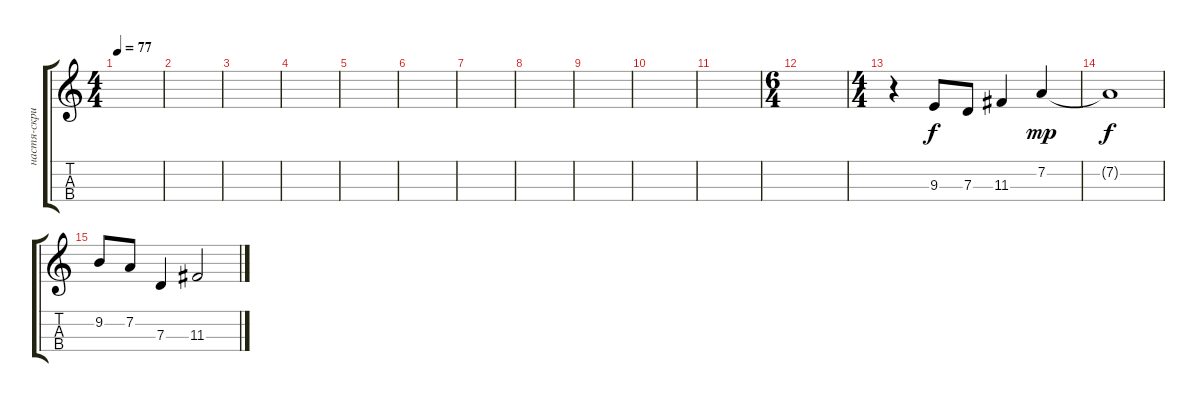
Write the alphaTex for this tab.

\track ("настя-скрипчет" "настя-скри") {instrument violin}
\staff {score tabs}
\tuning (A4 D4 G3 C3) {hide}
\ts (4 4)
\tempo 77
\clef g2
\ks c
|
|
|
|
|
|
|
|
|
|
|
\ts (6 4)
|
\ts (4 4)
r.4 9.3.8 7.3.8 11.3.4 7.2.4{dy mp} |
7.2{t}.1{dy f} |
9.2.8 7.2.8 7.3.4 11.3.2
